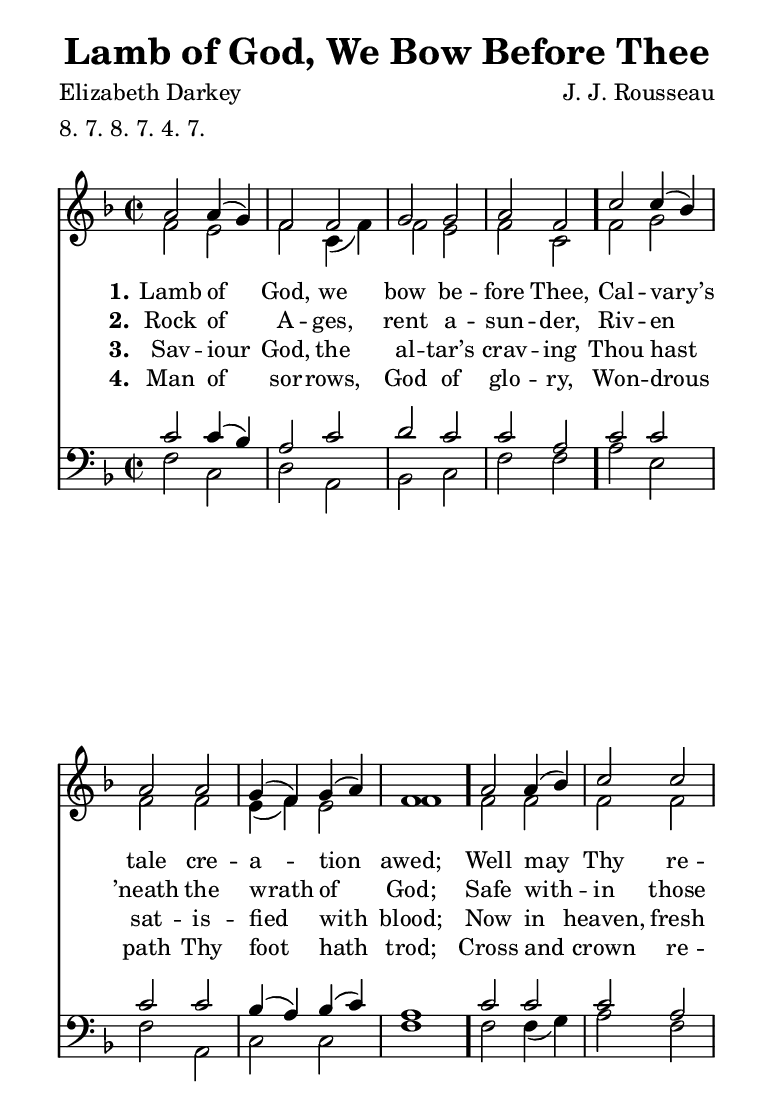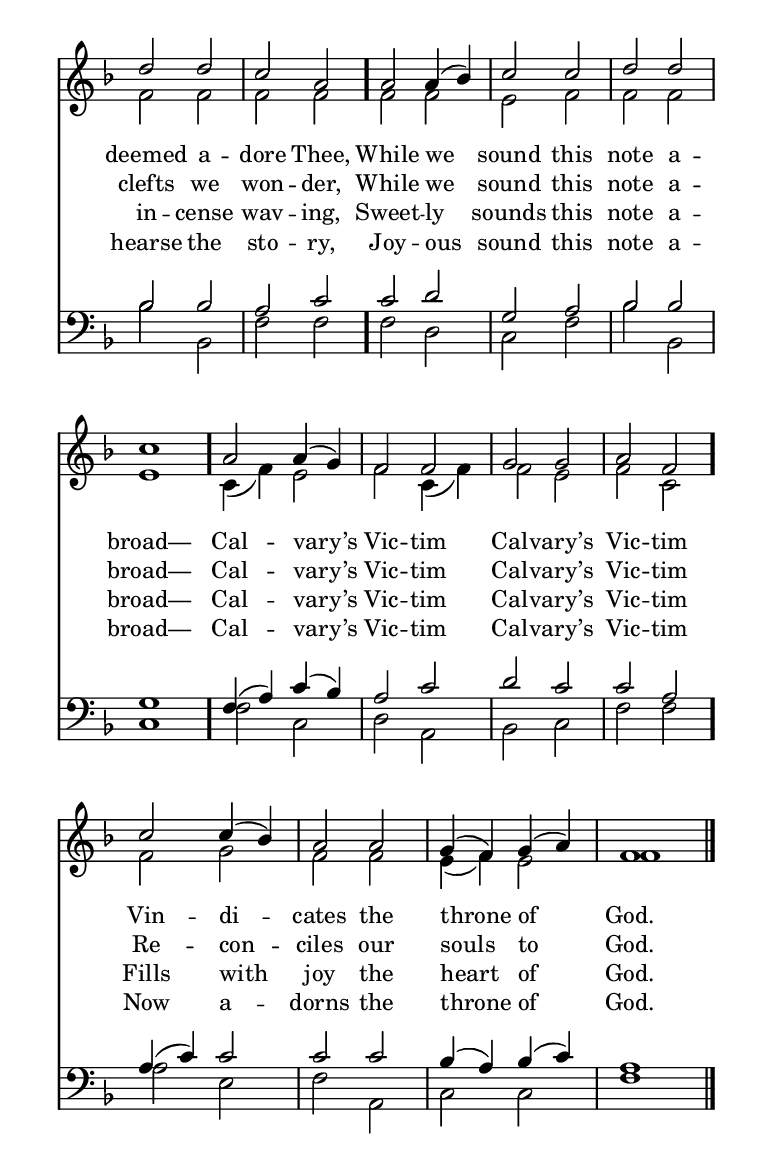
\include "common/global.ily"
\paper {
  \include "common/paper.ily"
  system-count = #(cond (is-eogsized 4) (#t #f))
}

\header{
  hymnnumber = "172"
  title = "Lamb of God, We Bow Before Thee"
  tunename = "Rousseau"
  meter = "8. 7. 8. 7. 4. 7."
  poet = "Elizabeth Darkey"
  composer = "J. J. Rousseau"
  %copyright = ""
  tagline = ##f
}

global = {
  \include "common/overrides.ily"
  \override Staff.TimeSignature.style = #'()
  \time 2/2
  \override Score.MetronomeMark.transparent = ##t % hide all fermata changes too
  \tempo 2=80
  \key f \major
  \autoBeamOff
}

notesSoprano = {
\global
\relative c'' {

  a2 a4( g) | f2 f | g g | a f |
  c'2 c4( bes) | a2 a | g4( f) g( a) | f1
  a2 a4( bes) | c2 c | d d | c a |
  a2 a4( bes) | c2 c | d d | c1 |
  a2 a4( g) | f2 f | g g | a f |
  c'2 c4( bes) | a2 a | g4( f) g( a) | f1

  \bar "|."

}
}

notesAlto = {
\global
\relative e' {

  f2 e | f c4( f) | f2 e | f c |
  f2 g | f f | e4( f) e2 | f1 |
  f2 f | f f | f f | f f |
  f2 f | e f | f f | e1 |
  c4( f) e2 | f c4( f) | f2 e | f c |
  f2 g | f f | e4( f) e2 | f1 |

}
}

notesTenor = {
\global
\relative a {

  c2 c4( bes) | a2 c | d c | c a |
  c2 c | c c | bes4( a) bes( c) | a1 |
  c2 c | c a | bes bes | a c |
  c2 d | g, a | bes bes | g1 |
  f4( a) c4( bes) | a2 c | d c | c a |
  a4( c) c2 | c c | bes4( a) bes( c) | a1 |

}
}

notesBass = {
\global
\relative f {

  f2 c | d a | bes c | f f |
  a2 e | f a, | c c | f1 |
  f2 f4( g) | a2 f | bes bes, | f' f |
  f2 d | c f | bes bes, | c1 |
  f2 c | d a | bes c | f f |
  a2 e | f a, | c c | f1 |

}
}

wordsA = \lyricmode {
\set stanza = "1."

Lamb of God, we bow be -- fore Thee, \bar "."
Cal -- vary’s tale cre -- a -- tion awed; \bar "."
Well may Thy re -- deemed a -- dore Thee, \bar "."
While we sound this note a -- broad— \bar "."
Cal -- vary’s Vic -- tim
%{HIDE>%} Cal -- vary’s Vic -- tim %{<HIDE%} \bar "."
Vin -- di -- cates the throne of God. \bar "."

}

wordsB = \lyricmode {
\set stanza = "2."

Rock of A -- ges, rent a -- sun -- der,
Riv -- en ’neath the wrath of God;
Safe with -- in those clefts we won -- der,
While we sound this note a -- broad—
Cal -- vary’s Vic -- tim
%{HIDE>%} Cal -- vary’s Vic -- tim %{<HIDE%}
Re -- con -- ciles our souls to God.

}

wordsC = \lyricmode {
\set stanza = "3."

Sav -- iour God, the al -- tar’s crav -- ing
Thou hast sat -- is -- fied with blood;
Now in heaven, fresh in -- cense wav -- ing,
Sweet -- ly sounds this note a -- broad—
Cal -- vary’s Vic -- tim
%{HIDE>%} Cal -- vary’s Vic -- tim %{<HIDE%}
Fills with joy the heart of God.

}

wordsD = \lyricmode {
\set stanza = "4."

Man of sor -- rows, God of glo -- ry,
Won -- drous path Thy foot hath trod;
Cross and crown re -- hearse the sto -- ry,
Joy -- ous sound this note a -- broad—
Cal -- vary’s Vic -- tim
%{HIDE>%} Cal -- vary’s Vic -- tim %{<HIDE%}
Now a -- dorns the throne of God.

}

\score {
  \context ChoirStaff <<
    \context Staff = upper <<
      \set ChoirStaff.systemStartDelimiter = #'SystemStartBar
      \context Voice  = sopranos { \voiceOne << \notesSoprano >> }
      \context Voice  = altos { \voiceTwo << \notesAlto >> }
      \context Lyrics = one   \lyricsto sopranos \wordsA
      \context Lyrics = two   \lyricsto sopranos \wordsB
      \context Lyrics = three \lyricsto sopranos \wordsC
      \context Lyrics = four  \lyricsto sopranos \wordsD
    >>
    \context Staff = men <<
      \clef bass
      \context Voice  = tenors { \voiceOne << \notesTenor >> }
      \context Voice  = basses { \voiceTwo << \notesBass >> }
    >>
  >>
  \layout {
    \include "common/layout.ily"
  }
  \midi{
    \include "common/midi.ily"
  }
}

\version "2.18.2"  % necessary for upgrading to future LilyPond versions.

% vi:set et ts=2 sw=2 ai nocindent syntax=lilypond:
